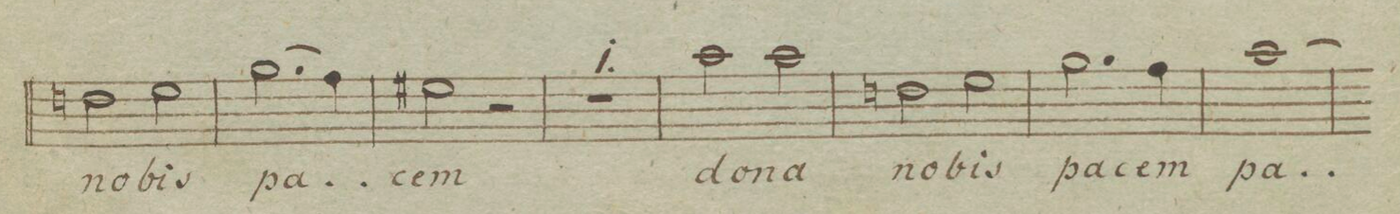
**kern	**text	**dynam
*I"Alto	*	*
*clefC3	*	*
*k[b-e-]	*	*
*met(c|)	*	*
*M2/2	*	*
2en\	no-	.
2f\	-bis	.
=28	=28	=28
(2.a\	pa-	.
4g\)	.	.
=29	=29	=29
2f#X\	-cem	.
2r	.	.
=30	=30	=30
1r	.	.
=31	=31	=31
2b-\	do-	.
2b-\	-na	.
=32	=32	=32
2en\	no-	.
2f\	-bis	.
=33	=33	=33
2.a\	pa-	.
4g\	-cem	.
=34	=34	=34
[1b-	pa-	.
=35	=35	=35
*-	*-	*-
